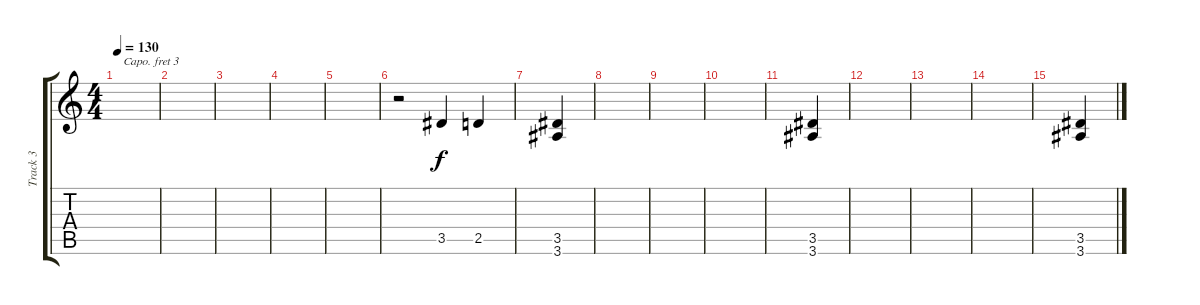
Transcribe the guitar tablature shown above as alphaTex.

\track ("Track 3" "Track 3") {instrument electricbassfinger}
\staff {score tabs}
\capo 3
\tuning (E4 B3 G3 D3 A2 E2) {hide}
\ts (4 4)
\tempo 130
\clef g2
\ks c
|
|
|
|
|
r.2 3.5.4 2.5.4 |
(3.5 3.6).4 |
|
|
|
(3.5 3.6).4 |
|
|
|
(3.5 3.6).4
